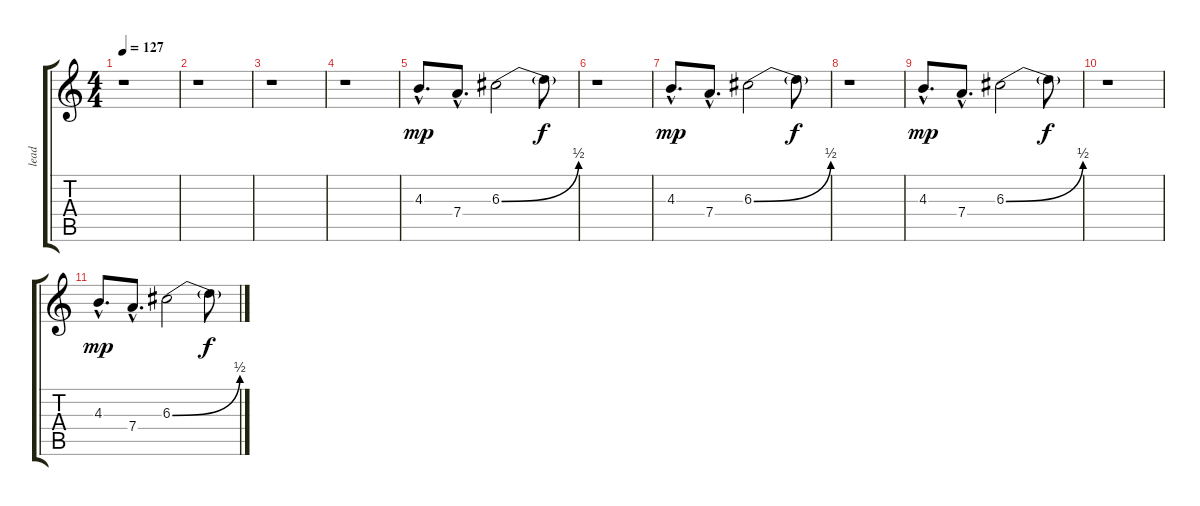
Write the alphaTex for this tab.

\track ("lead" "lead") {instrument distortionguitar}
\staff {score tabs}
\tuning (E4 B3 G3 D3 A2 E2) {hide}
\ts (4 4)
\tempo 127
\clef g2
\ks c
r.1{dy f} |
r.1 |
r.1 |
r.1 |
4.3{hac}.8{d dy mp} 7.4{hac}.8{d} 6.3{be (bend 0 0 60 2)}.2 6.3{t}.8{dy f} |
r.1 |
4.3{hac}.8{d dy mp} 7.4{hac}.8{d} 6.3{be (bend 0 0 60 2)}.2 6.3{t}.8{dy f} |
r.1 |
4.3{hac}.8{d dy mp} 7.4{hac}.8{d} 6.3{be (bend 0 0 60 2)}.2 6.3{t}.8{dy f} |
r.1 |
4.3{hac}.8{d dy mp} 7.4{hac}.8{d} 6.3{be (bend 0 0 60 2)}.2 6.3{t}.8{dy f}
